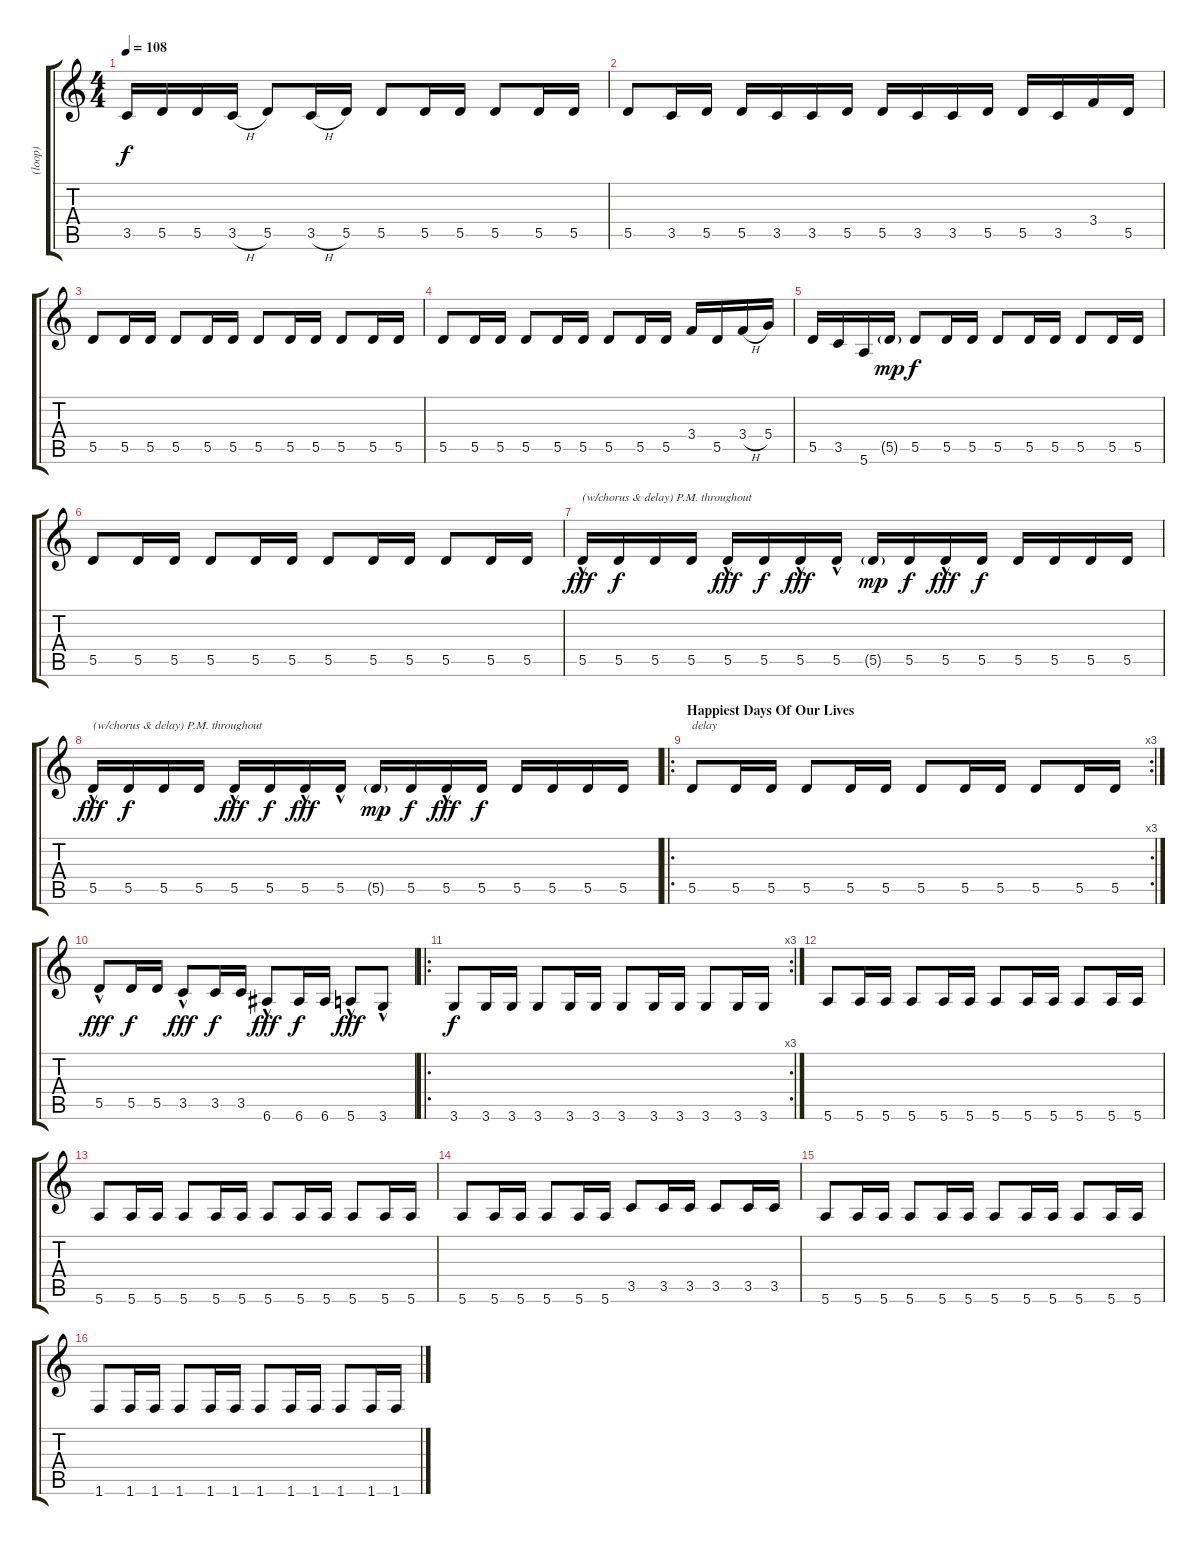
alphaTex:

\track ("(loop)" "(loop)") {instrument electricguitarmuted}
\staff {score tabs}
\tuning (E4 B3 G3 D3 A2 E2) {hide}
\ts (4 4)
\tempo 108
\clef g2
\ks c
3.5.16{dy f} 5.5.16 5.5.16 3.5{h}.16 5.5.8 3.5{h}.16 5.5.16 5.5.8 5.5.16 5.5.16 5.5.8 5.5.16 5.5.16 |
5.5.8 3.5.16 5.5.16 5.5.16 3.5.16 3.5.16 5.5.16 5.5.16 3.5.16 3.5.16 5.5.16 5.5.16 3.5.16 3.4.16 5.5.16 |
5.5.8 5.5.16 5.5.16 5.5.8 5.5.16 5.5.16 5.5.8 5.5.16 5.5.16 5.5.8 5.5.16 5.5.16 |
5.5.8 5.5.16 5.5.16 5.5.8 5.5.16 5.5.16 5.5.8 5.5.16 5.5.16 3.4.16 5.5.16 3.4{h}.16 5.4.16 |
5.5.16 3.5.16 5.6.16 5.5{g}.16{dy mp} 5.5.8{dy f} 5.5.16 5.5.16 5.5.8 5.5.16 5.5.16 5.5.8 5.5.16 5.5.16 |
5.5.8 5.5.16 5.5.16 5.5.8 5.5.16 5.5.16 5.5.8 5.5.16 5.5.16 5.5.8 5.5.16 5.5.16 |
5.5{hac}.16{txt "(w/chorus & delay) P.M. throughout" dy fff} 5.5.16{dy f} 5.5.16 5.5.16 5.5{hac}.16{dy fff} 5.5.16{dy f} 5.5{hac}.16{dy fff} 5.5{hac}.16 5.5{g}.16{dy mp} 5.5.16{dy f} 5.5{hac}.16{dy fff} 5.5.16{dy f} 5.5.16 5.5.16 5.5.16 5.5.16 |
5.5{hac}.16{txt "(w/chorus & delay) P.M. throughout" dy fff} 5.5.16{dy f} 5.5.16 5.5.16 5.5{hac}.16{dy fff} 5.5.16{dy f} 5.5{hac}.16{dy fff} 5.5{hac}.16 5.5{g}.16{dy mp} 5.5.16{dy f} 5.5{hac}.16{dy fff} 5.5.16{dy f} 5.5.16 5.5.16 5.5.16 5.5.16 |
\ro
\rc 3
\section ("" "Happiest Days Of Our Lives")
5.5.8{txt "delay"} 5.5.16 5.5.16 5.5.8 5.5.16 5.5.16 5.5.8 5.5.16 5.5.16 5.5.8 5.5.16 5.5.16 |
5.5{hac}.8{dy fff} 5.5.16{dy f} 5.5.16 3.5{hac}.8{dy fff} 3.5.16{dy f} 3.5.16 6.6{hac}.8{dy fff} 6.6.16{dy f} 6.6.16 5.6{hac}.8{dy fff} 3.6{hac}.8 |
\ro
\rc 3
3.6.8{dy f} 3.6.16 3.6.16 3.6.8 3.6.16 3.6.16 3.6.8 3.6.16 3.6.16 3.6.8 3.6.16 3.6.16 |
5.6.8 5.6.16 5.6.16 5.6.8 5.6.16 5.6.16 5.6.8 5.6.16 5.6.16 5.6.8 5.6.16 5.6.16 |
5.6.8 5.6.16 5.6.16 5.6.8 5.6.16 5.6.16 5.6.8 5.6.16 5.6.16 5.6.8 5.6.16 5.6.16 |
5.6.8 5.6.16 5.6.16 5.6.8 5.6.16 5.6.16 3.5.8 3.5.16 3.5.16 3.5.8 3.5.16 3.5.16 |
5.6.8 5.6.16 5.6.16 5.6.8 5.6.16 5.6.16 5.6.8 5.6.16 5.6.16 5.6.8 5.6.16 5.6.16 |
1.6.8 1.6.16 1.6.16 1.6.8 1.6.16 1.6.16 1.6.8 1.6.16 1.6.16 1.6.8 1.6.16 1.6.16
